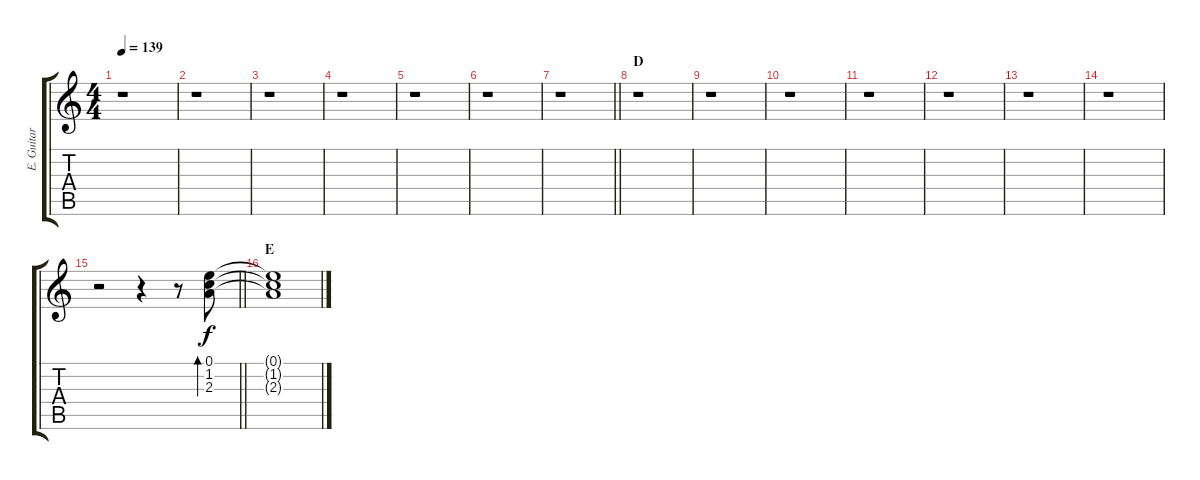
\track ("E. Guitar II" "E. Guitar ") {instrument electricguitarjazz}
\staff {score tabs}
\tuning (E4 B3 G3 D3 A2 E2) {hide}
\ts (4 4)
\tempo 139
\clef g2
\ks aminor
r.1{dy f} |
r.1 |
r.1 |
r.1 |
r.1 |
r.1 |
\barLineRight lightlight
r.1 |
\section ("" "D")
r.1 |
r.1 |
r.1 |
r.1 |
r.1 |
r.1 |
r.1 |
\barLineRight lightlight
r.2 r.4 r.8 (0.1 1.2 2.3).8{bd 480} |
\section ("" "E")
(0.1{t} 1.2{t} 2.3{t}).1
